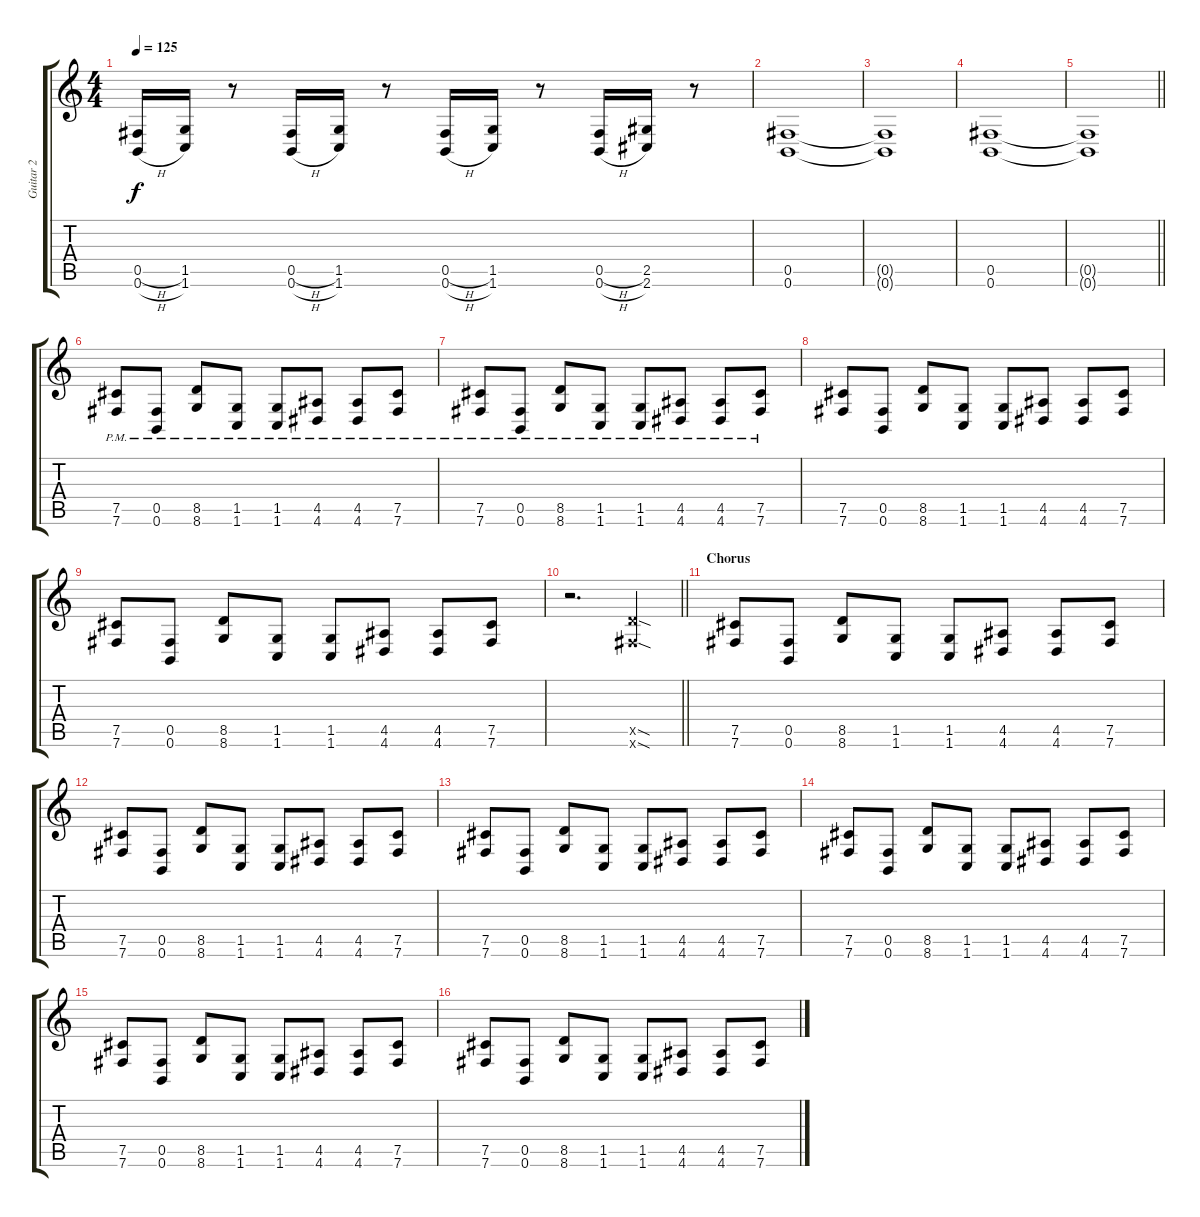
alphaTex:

\track ("Guitar 2" "Guitar 2") {instrument distortionguitar}
\staff {score tabs}
\tuning (Db4 Ab3 E3 B2 Gb2 B1) {hide}
\ts (4 4)
\tempo 125
\clef g2
\ks c
(0.5{h} 0.6{h}).16{dy f} (1.5 1.6).16 r.8 (0.5{h} 0.6{h}).16 (1.5 1.6).16 r.8 (0.5{h} 0.6{h}).16 (1.5 1.6).16 r.8 (0.5{h} 0.6{h}).16 (2.5 2.6).16 r.8 |
(0.5 0.6).1 |
(0.5{t} 0.6{t}).1 |
(0.5 0.6).1 |
\barLineRight lightlight
(0.5{t} 0.6{t}).1 |
(7.5{pm} 7.6{pm}).8 (0.5{pm} 0.6{pm}).8 (8.5{pm} 8.6{pm}).8 (1.5{pm} 1.6{pm}).8 (1.5{pm} 1.6{pm}).8 (4.5{pm} 4.6{pm}).8 (4.5{pm} 4.6{pm}).8 (7.5{pm} 7.6{pm}).8 |
(7.5{pm} 7.6{pm}).8 (0.5{pm} 0.6{pm}).8 (8.5{pm} 8.6{pm}).8 (1.5{pm} 1.6{pm}).8 (1.5{pm} 1.6{pm}).8 (4.5{pm} 4.6{pm}).8 (4.5{pm} 4.6{pm}).8 (7.5{pm} 7.6{pm}).8 |
(7.5 7.6).8 (0.5 0.6).8 (8.5 8.6).8 (1.5 1.6).8 (1.5 1.6).8 (4.5 4.6).8 (4.5 4.6).8 (7.5 7.6).8 |
(7.5 7.6).8 (0.5 0.6).8 (8.5 8.6).8 (1.5 1.6).8 (1.5 1.6).8 (4.5 4.6).8 (4.5 4.6).8 (7.5 7.6).8 |
\barLineRight lightlight
r.2{d} (0.5{sod x} 15.6{sod x}).4 |
\section ("" "Chorus")
(7.5 7.6).8 (0.5 0.6).8 (8.5 8.6).8 (1.5 1.6).8 (1.5 1.6).8 (4.5 4.6).8 (4.5 4.6).8 (7.5 7.6).8 |
(7.5 7.6).8 (0.5 0.6).8 (8.5 8.6).8 (1.5 1.6).8 (1.5 1.6).8 (4.5 4.6).8 (4.5 4.6).8 (7.5 7.6).8 |
(7.5 7.6).8 (0.5 0.6).8 (8.5 8.6).8 (1.5 1.6).8 (1.5 1.6).8 (4.5 4.6).8 (4.5 4.6).8 (7.5 7.6).8 |
(7.5 7.6).8 (0.5 0.6).8 (8.5 8.6).8 (1.5 1.6).8 (1.5 1.6).8 (4.5 4.6).8 (4.5 4.6).8 (7.5 7.6).8 |
(7.5 7.6).8 (0.5 0.6).8 (8.5 8.6).8 (1.5 1.6).8 (1.5 1.6).8 (4.5 4.6).8 (4.5 4.6).8 (7.5 7.6).8 |
(7.5 7.6).8 (0.5 0.6).8 (8.5 8.6).8 (1.5 1.6).8 (1.5 1.6).8 (4.5 4.6).8 (4.5 4.6).8 (7.5 7.6).8
